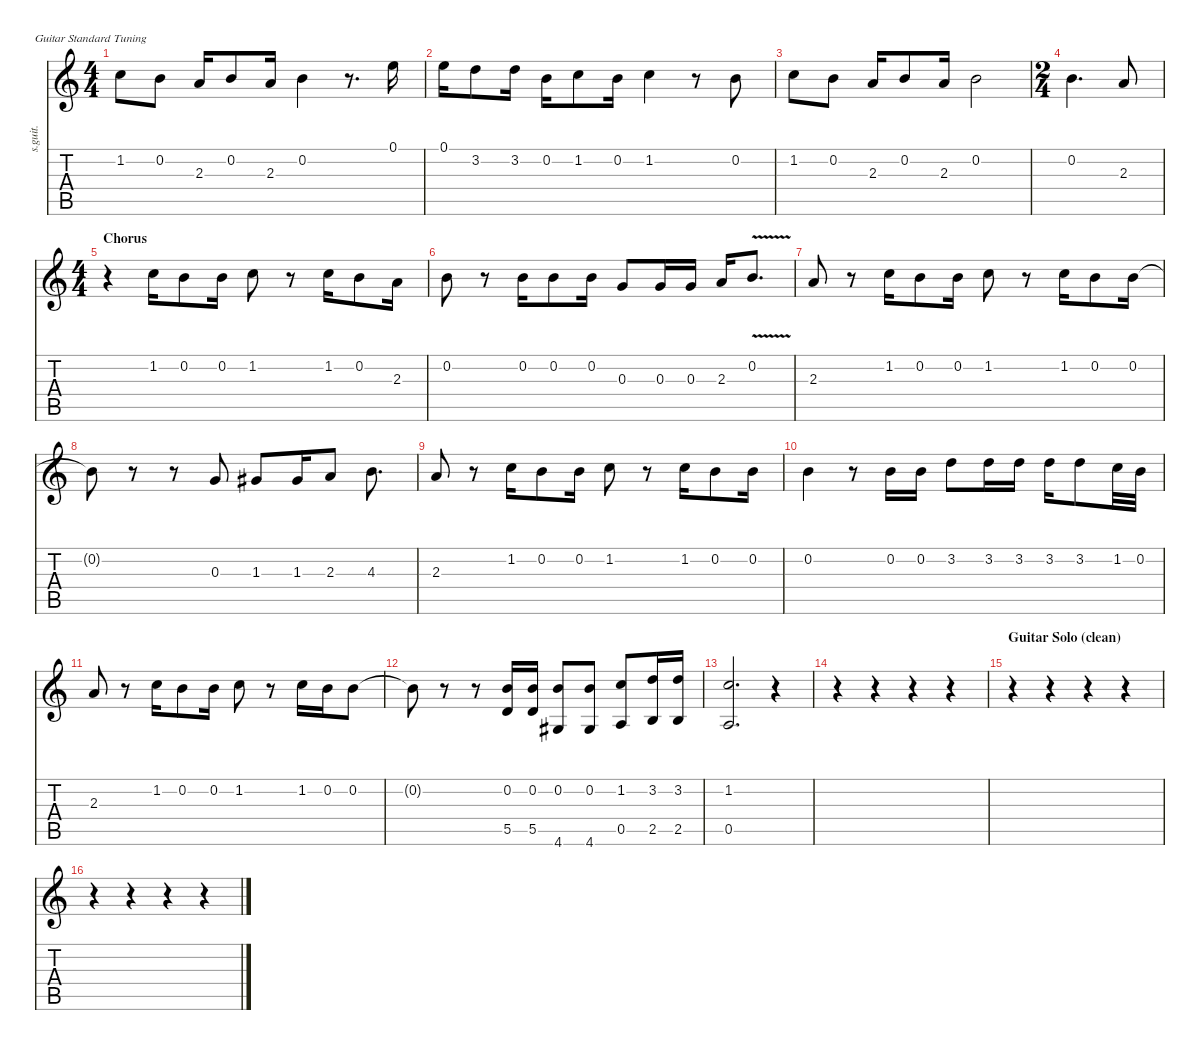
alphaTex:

\defaultSystemsLayout 4
\hideDynamics
\bracketExtendMode nobrackets
\track ("James Hetfield (Vocals)" "s.guit.") {instrument baritonesax}
\staff {score tabs}
\tuning (E4 B3 G3 D3 A2 E2)
\displaytranspose 12
\ts (4 4)
\tempo (69 hide)
\clef g2
\ks c
1.2.8{lyrics (0 "") lyrics (1 "") lyrics (2 "") lyrics (3 "") lyrics (4 "") dy fff} 0.2.8{lyrics (0 "") lyrics (1 "") lyrics (2 "") lyrics (3 "") lyrics (4 "")} 2.3.16{lyrics (0 "") lyrics (1 "") lyrics (2 "") lyrics (3 "") lyrics (4 "")} 0.2.8{lyrics (0 "") lyrics (1 "") lyrics (2 "") lyrics (3 "") lyrics (4 "")} 2.3.16{lyrics (0 "") lyrics (1 "") lyrics (2 "") lyrics (3 "") lyrics (4 "")} 0.2.4{lyrics (0 "") lyrics (1 "") lyrics (2 "") lyrics (3 "") lyrics (4 "")} r.8{d} 0.1.16{lyrics (0 "") lyrics (1 "") lyrics (2 "") lyrics (3 "") lyrics (4 "")} |
0.1.16{lyrics (0 "") lyrics (1 "") lyrics (2 "") lyrics (3 "") lyrics (4 "")} 3.2.8{lyrics (0 "") lyrics (1 "") lyrics (2 "") lyrics (3 "") lyrics (4 "")} 3.2.16{lyrics (0 "") lyrics (1 "") lyrics (2 "") lyrics (3 "") lyrics (4 "")} 0.2.16{lyrics (0 "") lyrics (1 "") lyrics (2 "") lyrics (3 "") lyrics (4 "")} 1.2.8{lyrics (0 "") lyrics (1 "") lyrics (2 "") lyrics (3 "") lyrics (4 "")} 0.2.16{lyrics (0 "") lyrics (1 "") lyrics (2 "") lyrics (3 "") lyrics (4 "")} 1.2.4{lyrics (0 "") lyrics (1 "") lyrics (2 "") lyrics (3 "") lyrics (4 "")} r.8 0.2.8{lyrics (0 "") lyrics (1 "") lyrics (2 "") lyrics (3 "") lyrics (4 "")} |
1.2.8{lyrics (0 "") lyrics (1 "") lyrics (2 "") lyrics (3 "") lyrics (4 "")} 0.2.8{lyrics (0 "") lyrics (1 "") lyrics (2 "") lyrics (3 "") lyrics (4 "")} 2.3.16{lyrics (0 "") lyrics (1 "") lyrics (2 "") lyrics (3 "") lyrics (4 "")} 0.2.8{lyrics (0 "") lyrics (1 "") lyrics (2 "") lyrics (3 "") lyrics (4 "")} 2.3.16{lyrics (0 "") lyrics (1 "") lyrics (2 "") lyrics (3 "") lyrics (4 "")} 0.2.2{lyrics (0 "") lyrics (1 "") lyrics (2 "") lyrics (3 "") lyrics (4 "")} |
\ts (2 4)
\beaming (8 2 2 2 2)
0.2.4{d lyrics (0 "") lyrics (1 "") lyrics (2 "") lyrics (3 "") lyrics (4 "")} 2.3.8{lyrics (0 "") lyrics (1 "") lyrics (2 "") lyrics (3 "") lyrics (4 "")} |
\ts (4 4)
\beaming (8 2 2 2 2)
\section ("" "Chorus")
r.4 1.2.16{lyrics (0 "") lyrics (1 "") lyrics (2 "") lyrics (3 "") lyrics (4 "")} 0.2.8{lyrics (0 "") lyrics (1 "") lyrics (2 "") lyrics (3 "") lyrics (4 "")} 0.2.16{lyrics (0 "") lyrics (1 "") lyrics (2 "") lyrics (3 "") lyrics (4 "")} 1.2.8{lyrics (0 "") lyrics (1 "") lyrics (2 "") lyrics (3 "") lyrics (4 "")} r.8 1.2.16{lyrics (0 "") lyrics (1 "") lyrics (2 "") lyrics (3 "") lyrics (4 "")} 0.2.8{lyrics (0 "") lyrics (1 "") lyrics (2 "") lyrics (3 "") lyrics (4 "")} 2.3.16{lyrics (0 "") lyrics (1 "") lyrics (2 "") lyrics (3 "") lyrics (4 "")} |
0.2.8{lyrics (0 "") lyrics (1 "") lyrics (2 "") lyrics (3 "") lyrics (4 "")} r.8 0.2.16{lyrics (0 "") lyrics (1 "") lyrics (2 "") lyrics (3 "") lyrics (4 "")} 0.2.8{lyrics (0 "") lyrics (1 "") lyrics (2 "") lyrics (3 "") lyrics (4 "")} 0.2.16{lyrics (0 "") lyrics (1 "") lyrics (2 "") lyrics (3 "") lyrics (4 "")} 0.3.8{lyrics (0 "") lyrics (1 "") lyrics (2 "") lyrics (3 "") lyrics (4 "")} 0.3.16{lyrics (0 "") lyrics (1 "") lyrics (2 "") lyrics (3 "") lyrics (4 "")} 0.3.16{lyrics (0 "") lyrics (1 "") lyrics (2 "") lyrics (3 "") lyrics (4 "")} 2.3.16{lyrics (0 "") lyrics (1 "") lyrics (2 "") lyrics (3 "") lyrics (4 "")} 0.2{v}.8{d lyrics (0 "") lyrics (1 "") lyrics (2 "") lyrics (3 "") lyrics (4 "")} |
2.3.8{lyrics (0 "") lyrics (1 "") lyrics (2 "") lyrics (3 "") lyrics (4 "")} r.8 1.2.16{lyrics (0 "") lyrics (1 "") lyrics (2 "") lyrics (3 "") lyrics (4 "")} 0.2.8{lyrics (0 "") lyrics (1 "") lyrics (2 "") lyrics (3 "") lyrics (4 "")} 0.2.16{lyrics (0 "") lyrics (1 "") lyrics (2 "") lyrics (3 "") lyrics (4 "")} 1.2.8{lyrics (0 "") lyrics (1 "") lyrics (2 "") lyrics (3 "") lyrics (4 "")} r.8 1.2.16{lyrics (0 "") lyrics (1 "") lyrics (2 "") lyrics (3 "") lyrics (4 "")} 0.2.8{lyrics (0 "") lyrics (1 "") lyrics (2 "") lyrics (3 "") lyrics (4 "")} 0.2.16{lyrics (0 "") lyrics (1 "") lyrics (2 "") lyrics (3 "") lyrics (4 "")} |
0.2{t}.8{lyrics (0 "") lyrics (1 "") lyrics (2 "") lyrics (3 "") lyrics (4 "")} r.8 r.8 0.3.8{lyrics (0 "") lyrics (1 "") lyrics (2 "") lyrics (3 "") lyrics (4 "")} 1.3{acc #}.8{lyrics (0 "") lyrics (1 "") lyrics (2 "") lyrics (3 "") lyrics (4 "")} 1.3{acc #}.16{lyrics (0 "") lyrics (1 "") lyrics (2 "") lyrics (3 "") lyrics (4 "")} 2.3.8{lyrics (0 "") lyrics (1 "") lyrics (2 "") lyrics (3 "") lyrics (4 "")} 4.3.8{d lyrics (0 "") lyrics (1 "") lyrics (2 "") lyrics (3 "") lyrics (4 "")} |
2.3.8{lyrics (0 "") lyrics (1 "") lyrics (2 "") lyrics (3 "") lyrics (4 "")} r.8 1.2.16{lyrics (0 "") lyrics (1 "") lyrics (2 "") lyrics (3 "") lyrics (4 "")} 0.2.8{lyrics (0 "") lyrics (1 "") lyrics (2 "") lyrics (3 "") lyrics (4 "")} 0.2.16{lyrics (0 "") lyrics (1 "") lyrics (2 "") lyrics (3 "") lyrics (4 "")} 1.2.8{lyrics (0 "") lyrics (1 "") lyrics (2 "") lyrics (3 "") lyrics (4 "")} r.8 1.2.16{lyrics (0 "") lyrics (1 "") lyrics (2 "") lyrics (3 "") lyrics (4 "")} 0.2.8{lyrics (0 "") lyrics (1 "") lyrics (2 "") lyrics (3 "") lyrics (4 "")} 0.2.16{lyrics (0 "") lyrics (1 "") lyrics (2 "") lyrics (3 "") lyrics (4 "")} |
0.2.4{lyrics (0 "") lyrics (1 "") lyrics (2 "") lyrics (3 "") lyrics (4 "")} r.8 0.2.16{lyrics (0 "") lyrics (1 "") lyrics (2 "") lyrics (3 "") lyrics (4 "")} 0.2.16{lyrics (0 "") lyrics (1 "") lyrics (2 "") lyrics (3 "") lyrics (4 "")} 3.2.8{lyrics (0 "") lyrics (1 "") lyrics (2 "") lyrics (3 "") lyrics (4 "")} 3.2.16{lyrics (0 "") lyrics (1 "") lyrics (2 "") lyrics (3 "") lyrics (4 "")} 3.2.16{lyrics (0 "") lyrics (1 "") lyrics (2 "") lyrics (3 "") lyrics (4 "")} 3.2.16{lyrics (0 "") lyrics (1 "") lyrics (2 "") lyrics (3 "") lyrics (4 "")} 3.2.8{lyrics (0 "") lyrics (1 "") lyrics (2 "") lyrics (3 "") lyrics (4 "")} 1.2.32{lyrics (0 "") lyrics (1 "") lyrics (2 "") lyrics (3 "") lyrics (4 "")} 0.2.32{lyrics (0 "") lyrics (1 "") lyrics (2 "") lyrics (3 "") lyrics (4 "")} |
2.3.8{lyrics (0 "") lyrics (1 "") lyrics (2 "") lyrics (3 "") lyrics (4 "")} r.8 1.2.16{lyrics (0 "") lyrics (1 "") lyrics (2 "") lyrics (3 "") lyrics (4 "")} 0.2.8{lyrics (0 "") lyrics (1 "") lyrics (2 "") lyrics (3 "") lyrics (4 "")} 0.2.16{lyrics (0 "") lyrics (1 "") lyrics (2 "") lyrics (3 "") lyrics (4 "")} 1.2.8{lyrics (0 "") lyrics (1 "") lyrics (2 "") lyrics (3 "") lyrics (4 "")} r.8 1.2.16{lyrics (0 "") lyrics (1 "") lyrics (2 "") lyrics (3 "") lyrics (4 "")} 0.2.16{lyrics (0 "") lyrics (1 "") lyrics (2 "") lyrics (3 "") lyrics (4 "")} 0.2.8{lyrics (0 "") lyrics (1 "") lyrics (2 "") lyrics (3 "") lyrics (4 "")} |
0.2{t}.8{lyrics (0 "") lyrics (1 "") lyrics (2 "") lyrics (3 "") lyrics (4 "") dy f} r.8 r.8 (0.2 5.5).16{lyrics (0 "") lyrics (1 "") lyrics (2 "") lyrics (3 "") lyrics (4 "") dy fff} (0.2 5.5).16{lyrics (0 "") lyrics (1 "") lyrics (2 "") lyrics (3 "") lyrics (4 "")} (0.2 4.6{acc #}).8{lyrics (0 "") lyrics (1 "") lyrics (2 "") lyrics (3 "") lyrics (4 "")} (0.2 4.6{acc #}).8{lyrics (0 "") lyrics (1 "") lyrics (2 "") lyrics (3 "") lyrics (4 "")} (1.2 0.5).8{lyrics (0 "") lyrics (1 "") lyrics (2 "") lyrics (3 "") lyrics (4 "")} (3.2 2.5).16{lyrics (0 "") lyrics (1 "") lyrics (2 "") lyrics (3 "") lyrics (4 "")} (3.2 2.5).16{lyrics (0 "") lyrics (1 "") lyrics (2 "") lyrics (3 "") lyrics (4 "")} |
(1.2 0.5).2{d lyrics (0 "") lyrics (1 "") lyrics (2 "") lyrics (3 "") lyrics (4 "")} r.4 |
r.4 r.4 r.4 r.4 |
\section ("" "Guitar Solo (clean)")
r.4 r.4 r.4 r.4 |
r.4 r.4 r.4 r.4
